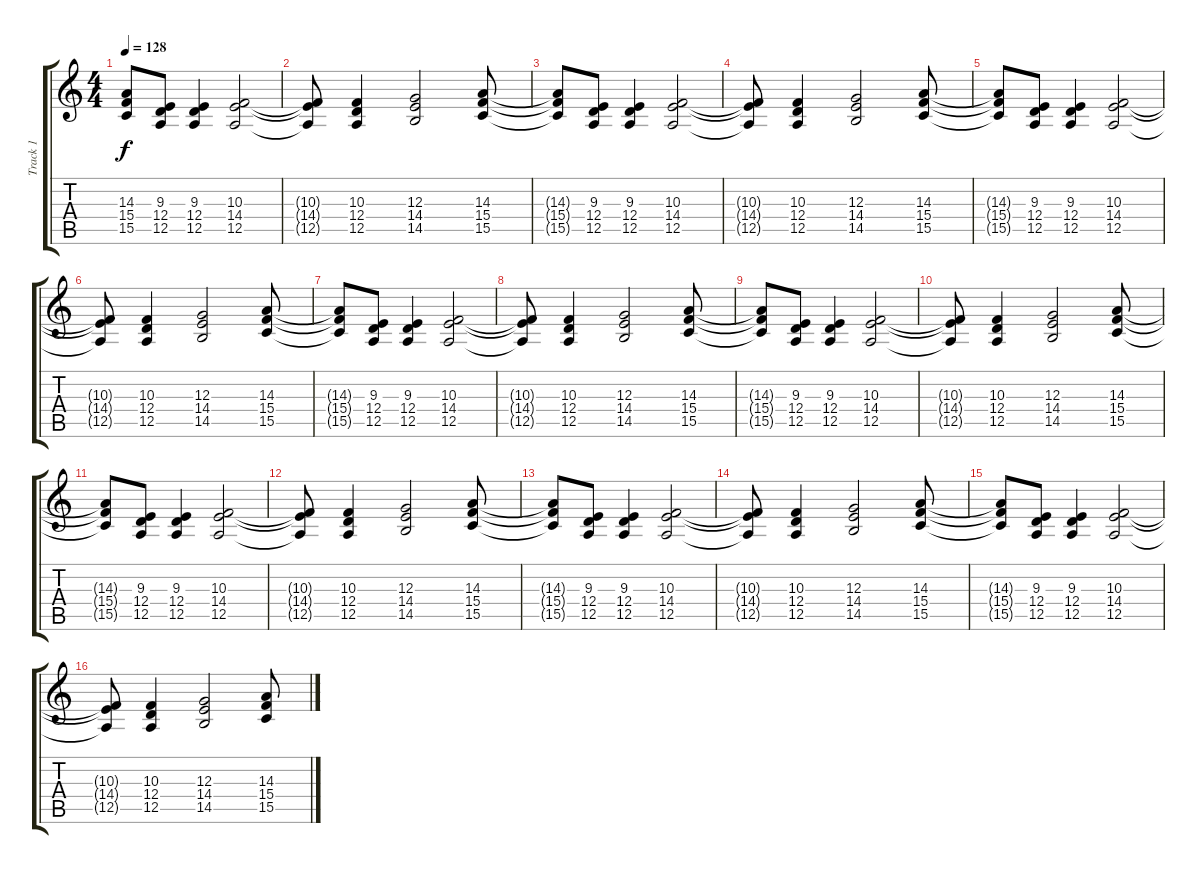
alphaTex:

\track ("Track 1" "Track 1") {instrument stringensemble1}
\staff {score tabs}
\tuning (E4 B3 G3 D3 A2 E2) {hide}
\ts (4 4)
\tempo 128
\clef g2
\ks c
(14.3{t} 15.4{t} 15.5{t}).8{dy f} (9.3 12.4 12.5).8 (9.3 12.4 12.5).4 (10.3 14.4 12.5).2 |
(10.3{t} 14.4{t} 12.5{t}).8 (10.3 12.4 12.5).4 (12.3 14.4 14.5).2 (14.3 15.4 15.5).8 |
(14.3{t} 15.4{t} 15.5{t}).8 (9.3 12.4 12.5).8 (9.3 12.4 12.5).4 (10.3 14.4 12.5).2 |
(10.3{t} 14.4{t} 12.5{t}).8 (10.3 12.4 12.5).4 (12.3 14.4 14.5).2 (14.3 15.4 15.5).8 |
(14.3{t} 15.4{t} 15.5{t}).8 (9.3 12.4 12.5).8 (9.3 12.4 12.5).4 (10.3 14.4 12.5).2 |
(10.3{t} 14.4{t} 12.5{t}).8 (10.3 12.4 12.5).4 (12.3 14.4 14.5).2 (14.3 15.4 15.5).8 |
(14.3{t} 15.4{t} 15.5{t}).8 (9.3 12.4 12.5).8 (9.3 12.4 12.5).4 (10.3 14.4 12.5).2 |
(10.3{t} 14.4{t} 12.5{t}).8 (10.3 12.4 12.5).4 (12.3 14.4 14.5).2 (14.3 15.4 15.5).8 |
(14.3{t} 15.4{t} 15.5{t}).8 (9.3 12.4 12.5).8 (9.3 12.4 12.5).4 (10.3 14.4 12.5).2 |
(10.3{t} 14.4{t} 12.5{t}).8 (10.3 12.4 12.5).4 (12.3 14.4 14.5).2 (14.3 15.4 15.5).8 |
(14.3{t} 15.4{t} 15.5{t}).8 (9.3 12.4 12.5).8 (9.3 12.4 12.5).4 (10.3 14.4 12.5).2 |
(10.3{t} 14.4{t} 12.5{t}).8 (10.3 12.4 12.5).4 (12.3 14.4 14.5).2 (14.3 15.4 15.5).8 |
(14.3{t} 15.4{t} 15.5{t}).8 (9.3 12.4 12.5).8 (9.3 12.4 12.5).4 (10.3 14.4 12.5).2 |
(10.3{t} 14.4{t} 12.5{t}).8 (10.3 12.4 12.5).4 (12.3 14.4 14.5).2 (14.3 15.4 15.5).8 |
(14.3{t} 15.4{t} 15.5{t}).8 (9.3 12.4 12.5).8 (9.3 12.4 12.5).4 (10.3 14.4 12.5).2 |
(10.3{t} 14.4{t} 12.5{t}).8 (10.3 12.4 12.5).4 (12.3 14.4 14.5).2 (14.3 15.4 15.5).8
